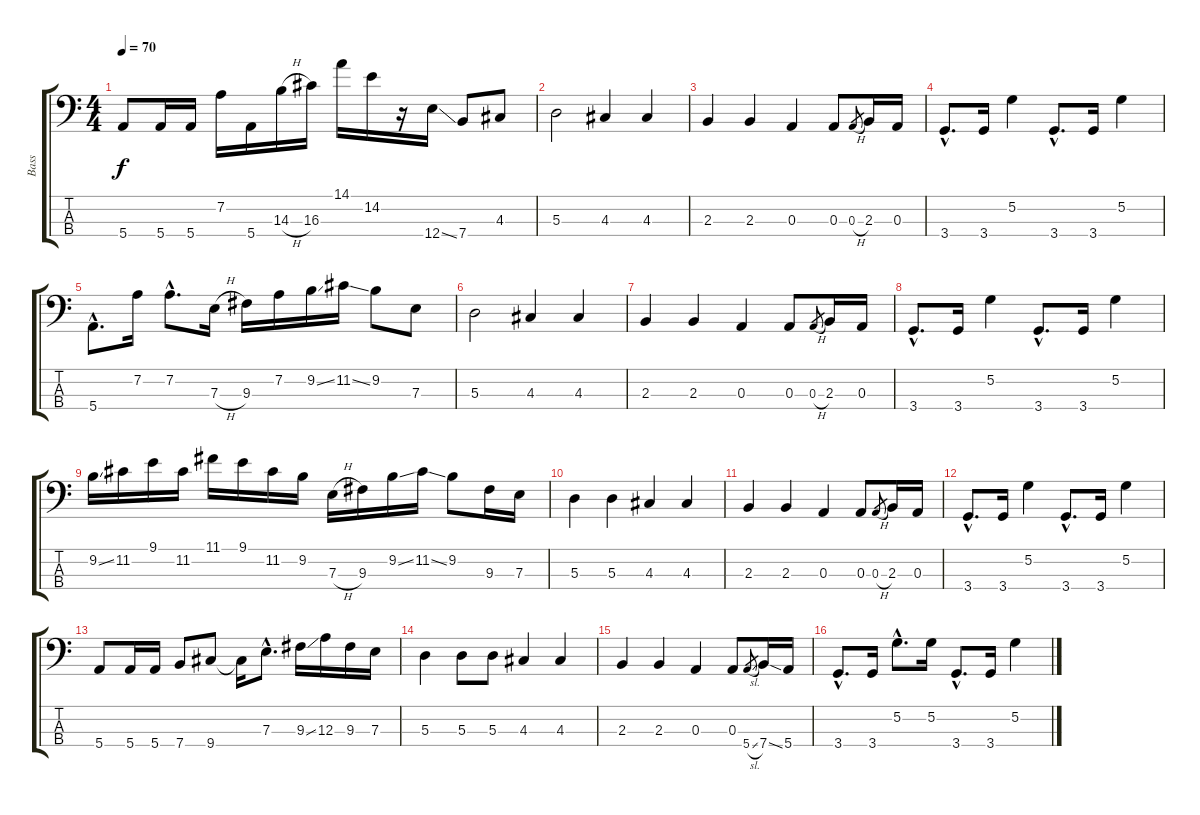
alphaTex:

\track ("Bass" "Bass") {instrument slapbass1}
\staff {score tabs}
\tuning (G2 D2 A1 E1) {hide}
\ts (4 4)
\tempo 70
\clef f4
\ks c
5.4.8{dy f} 5.4.16 5.4.16 7.2.16 5.4.16 14.3{h}.16 16.3.16 14.1.16 14.2.16 r.16 12.4{ss}.16 7.4.8 4.3.8 |
5.3.2 4.3.4 4.3.4 |
2.3.4 2.3.4 0.3.4 0.3.8 0.3{h}.8{gr} 2.3.16 0.3.16 |
3.4{hac}.8{d} 3.4.16 5.2.4 3.4{hac}.8{d} 3.4.16 5.2.4 |
5.4{hac}.8{d} 7.2.16 7.2{hac}.8{d} 7.3{h}.16 9.3.16 7.2.16 9.2{ss}.16 11.2{ss}.16 9.2.8 7.3.8 |
5.3.2 4.3.4 4.3.4 |
2.3.4 2.3.4 0.3.4 0.3.8 0.3{h}.8{gr} 2.3.16 0.3.16 |
3.4{hac}.8{d} 3.4.16 5.2.4 3.4{hac}.8{d} 3.4.16 5.2.4 |
9.2{ss}.16 11.2.16 9.1.16 11.2.16 11.1.16 9.1.16 11.2.16 9.2.16 7.3{h}.16 9.3.16 9.2{ss}.16 11.2{ss}.16 9.2.8 9.3.16 7.3.16 |
5.3.4 5.3.4 4.3.4 4.3.4 |
2.3.4 2.3.4 0.3.4 0.3.8 0.3{h}.8{gr} 2.3.16 0.3.16 |
3.4{hac}.8{d} 3.4.16 5.2.4 3.4{hac}.8{d} 3.4.16 5.2.4 |
5.4.8 5.4.16 5.4.16 7.4.8 9.4.8 9.4{t}.16 7.3{hac}.8{d} 9.3{ss}.16 12.3.16 9.3.16 7.3.16 |
5.3.4 5.3.8 5.3.8 4.3.4 4.3.4 |
2.3.4 2.3.4 0.3.4 0.3.8 5.4{sl}.8{gr} 7.4{ss}.16 5.4.16 |
3.4{hac}.8{d} 3.4.16 5.2{hac}.8{d} 5.2.16 3.4{hac}.8{d} 3.4.16 5.2.4
